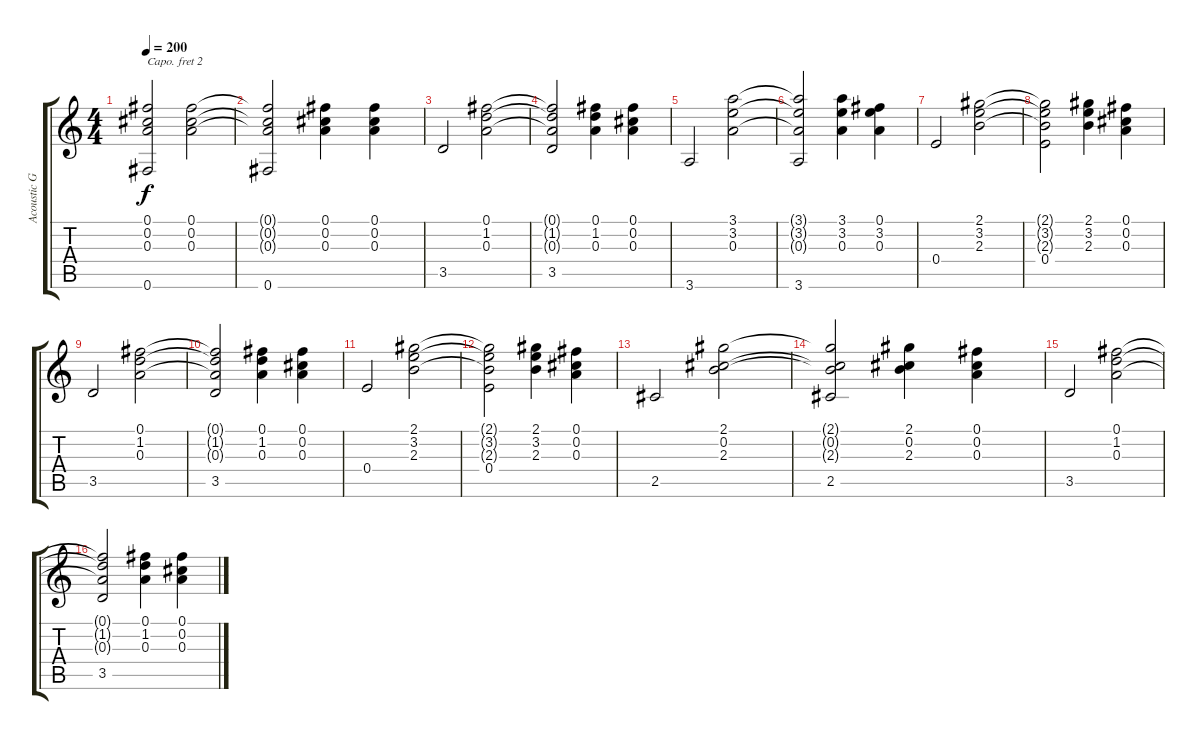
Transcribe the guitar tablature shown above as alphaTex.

\track ("Acoustic Guitar" "Acoustic G") {instrument acousticguitarsteel}
\staff {score tabs}
\capo 2
\tuning (E4 B3 G3 D3 A2 E2) {hide}
\ts (4 4)
\tempo 200
\clef g2
\ks c
(0.1{t} 0.2{t} 0.3{t} 0.6).2{dy f} (0.1 0.2 0.3).2 |
(0.1{t} 0.2{t} 0.3{t} 0.6).2 (0.1 0.2 0.3).4 (0.1 0.2 0.3).4 |
3.5.2 (0.1 1.2 0.3).2 |
(0.1{t} 1.2{t} 0.3{t} 3.5).2 (0.1 1.2 0.3).4 (0.1 0.2 0.3).4 |
3.6.2 (3.1 3.2 0.3).2 |
(3.1{t} 3.2{t} 0.3{t} 3.6).2 (3.1 3.2 0.3).4 (0.1 3.2 0.3).4 |
0.4.2 (2.1 3.2 2.3).2 |
(2.1{t} 3.2{t} 2.3{t} 0.4).2 (2.1 3.2 2.3).4 (0.1 0.2 0.3).4 |
3.5.2 (0.1 1.2 0.3).2 |
(0.1{t} 1.2{t} 0.3{t} 3.5).2 (0.1 1.2 0.3).4 (0.1 0.2 0.3).4 |
0.4.2 (2.1 3.2 2.3).2 |
(2.1{t} 3.2{t} 2.3{t} 0.4).2 (2.1 3.2 2.3).4 (0.1 0.2 0.3).4 |
2.5.2 (2.1 0.2 2.3).2 |
(2.1{t} 0.2{t} 2.3{t} 2.5).2 (2.1 0.2 2.3).4 (0.1 0.2 0.3).4 |
3.5.2 (0.1 1.2 0.3).2 |
(0.1{t} 1.2{t} 0.3{t} 3.5).2 (0.1 1.2 0.3).4 (0.1 0.2 0.3).4
